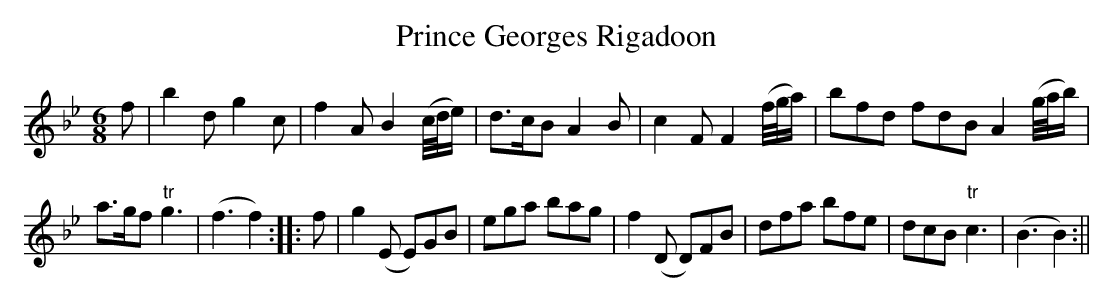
X:1
T:Prince Georges Rigadoon
M:6/8
L:1/8
K:Bb
f|b2d g2c|f2A B2 (c/4d/4e/)|d>cB A2B|c2F F2 (f/4g/4a/)|bfd fdB A2 (g/4a/4b/)|
a>gf "tr"g3|(f3 f2)::f|g2 (E E)GB|ega bag|f2 (D D)FB|dfa bfe|dcB "tr"c3|(B3 B2):||
